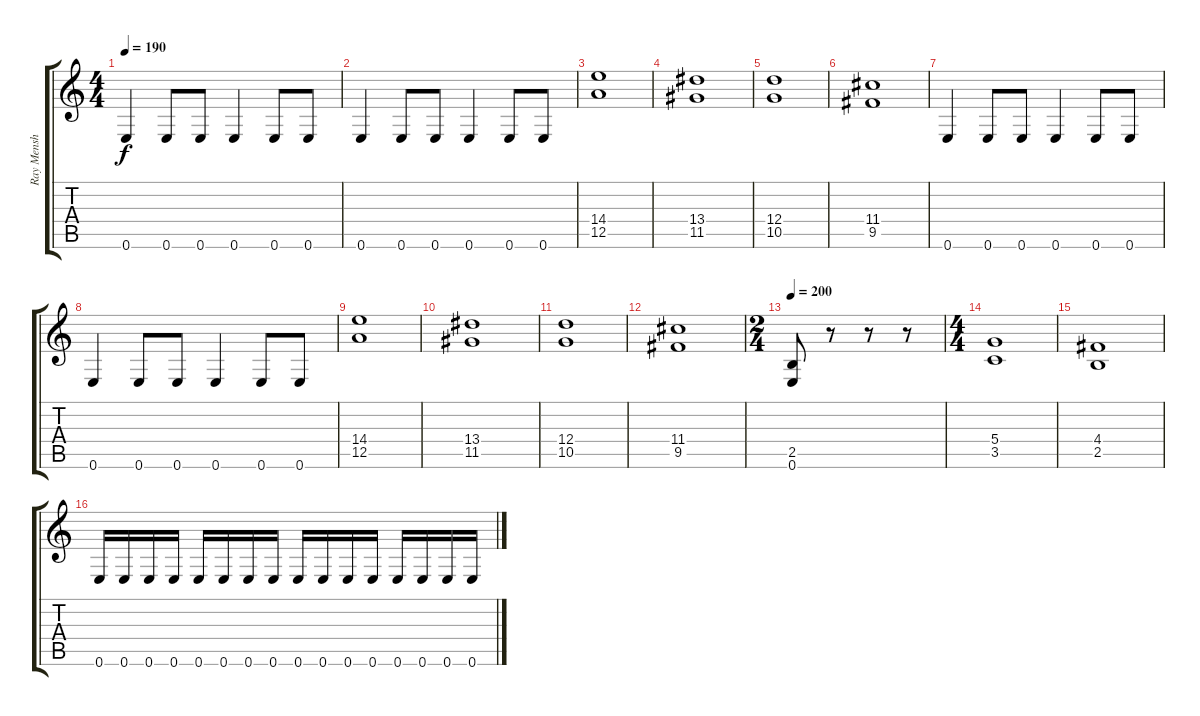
\track ("Ray Mensh (Guitar)" "Ray Mensh ") {instrument distortionguitar}
\staff {score tabs}
\tuning (E4 B3 G3 D3 A2 E2) {hide}
\ts (4 4)
\tempo 190
\clef g2
\ks c
0.6.4{dy f} 0.6.8 0.6.8 0.6.4 0.6.8 0.6.8 |
0.6.4 0.6.8 0.6.8 0.6.4 0.6.8 0.6.8 |
(14.4 12.5).1 |
(13.4 11.5).1 |
(12.4 10.5).1 |
(11.4 9.5).1 |
0.6.4 0.6.8 0.6.8 0.6.4 0.6.8 0.6.8 |
0.6.4 0.6.8 0.6.8 0.6.4 0.6.8 0.6.8 |
(14.4 12.5).1 |
(13.4 11.5).1 |
(12.4 10.5).1 |
(11.4 9.5).1 |
\ts (2 4)
\tempo 200
(2.5 0.6).8 r.8 r.8 r.8 |
\ts (4 4)
(5.4 3.5).1 |
(4.4 2.5).1 |
0.6.16 0.6.16 0.6.16 0.6.16 0.6.16 0.6.16 0.6.16 0.6.16 0.6.16 0.6.16 0.6.16 0.6.16 0.6.16 0.6.16 0.6.16 0.6.16
